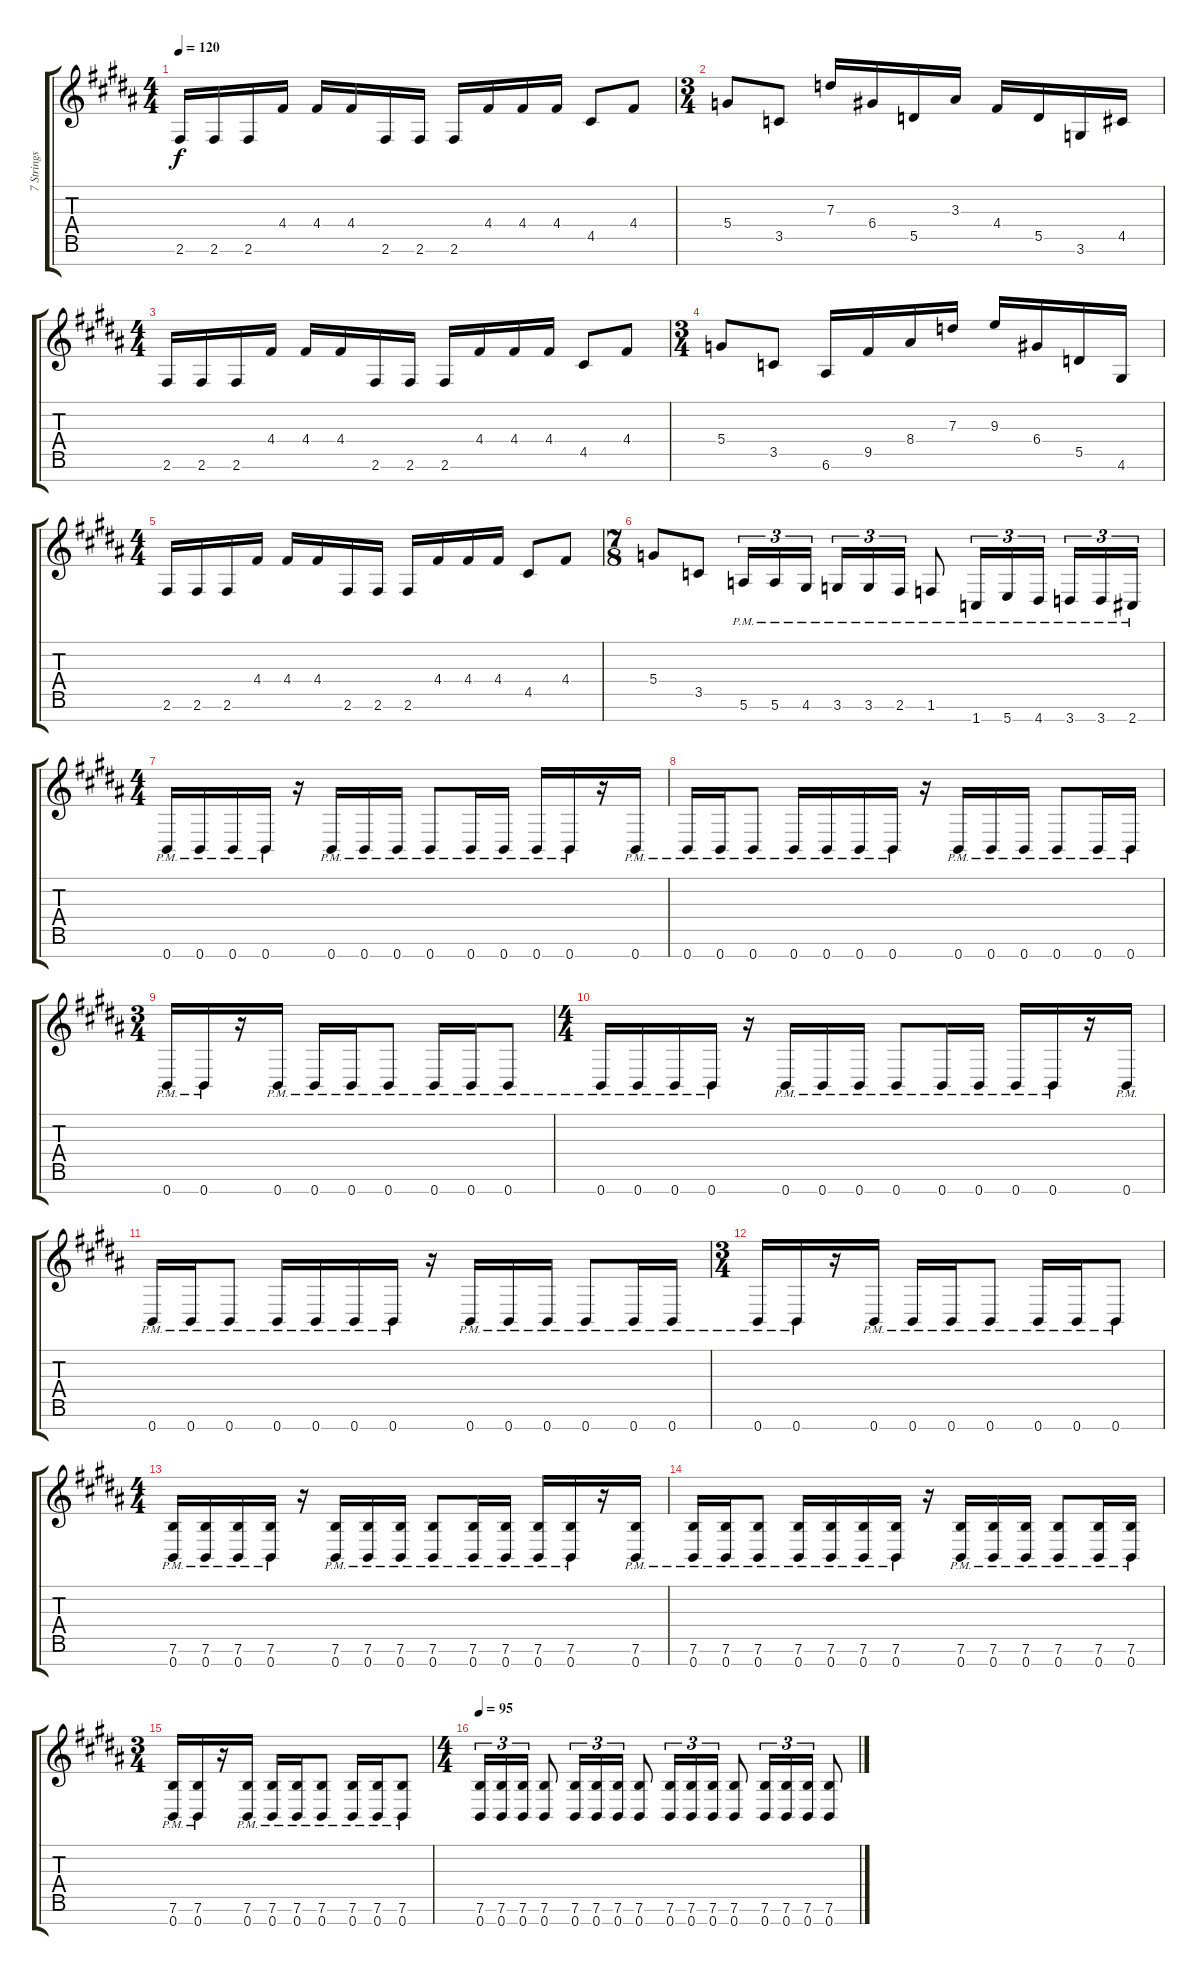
\track ("7 Strings Guitar - John Petrucci" "7 Strings ") {instrument distortionguitar}
\staff {score tabs}
\tuning (E4 B3 G3 D3 A2 E2 B1) {hide}
\ts (4 4)
\tempo 120
\clef g2
\ks b
2.6.16{dy f} 2.6.16 2.6.16 4.4.16 4.4.16 4.4.16 2.6.16 2.6.16 2.6.16 4.4.16 4.4.16 4.4.16 4.5.8 4.4.8 |
\ts (3 4)
5.4.8 3.5.8 7.3.16 6.4.16 5.5.16 3.3.16 4.4.16 5.5.16 3.6.16 4.5.16 |
\ts (4 4)
2.6.16 2.6.16 2.6.16 4.4.16 4.4.16 4.4.16 2.6.16 2.6.16 2.6.16 4.4.16 4.4.16 4.4.16 4.5.8 4.4.8 |
\ts (3 4)
5.4.8 3.5.8 6.6.16 9.5.16 8.4.16 7.3.16 9.3.16 6.4.16 5.5.16 4.6.16 |
\ts (4 4)
2.6.16 2.6.16 2.6.16 4.4.16 4.4.16 4.4.16 2.6.16 2.6.16 2.6.16 4.4.16 4.4.16 4.4.16 4.5.8 4.4.8 |
\ts (7 8)
5.4.8 3.5.8 5.6{pm}.16{tu (3 2)} 5.6{pm}.16{tu (3 2)} 4.6{pm}.16{tu (3 2)} 3.6{pm}.16{tu (3 2)} 3.6{pm}.16{tu (3 2)} 2.6{pm}.16{tu (3 2)} 1.6{pm}.8 1.7{pm}.16{tu (3 2)} 5.7{pm}.16{tu (3 2)} 4.7{pm}.16{tu (3 2)} 3.7{pm}.16{tu (3 2)} 3.7{pm}.16{tu (3 2)} 2.7{pm}.16{tu (3 2)} |
\ts (4 4)
0.7{pm}.16 0.7{pm}.16 0.7{pm}.16 0.7{pm}.16 r.16 0.7{pm}.16 0.7{pm}.16 0.7{pm}.16 0.7{pm}.8 0.7{pm}.16 0.7{pm}.16 0.7{pm}.16 0.7{pm}.16 r.16 0.7{pm}.16 |
0.7{pm}.16 0.7{pm}.16 0.7{pm}.8 0.7{pm}.16 0.7{pm}.16 0.7{pm}.16 0.7{pm}.16 r.16 0.7{pm}.16 0.7{pm}.16 0.7{pm}.16 0.7{pm}.8 0.7{pm}.16 0.7{pm}.16 |
\ts (3 4)
0.7{pm}.16 0.7{pm}.16 r.16 0.7{pm}.16 0.7{pm}.16 0.7{pm}.16 0.7{pm}.8 0.7{pm}.16 0.7{pm}.16 0.7{pm}.8 |
\ts (4 4)
0.7{pm}.16 0.7{pm}.16 0.7{pm}.16 0.7{pm}.16 r.16 0.7{pm}.16 0.7{pm}.16 0.7{pm}.16 0.7{pm}.8 0.7{pm}.16 0.7{pm}.16 0.7{pm}.16 0.7{pm}.16 r.16 0.7{pm}.16 |
0.7{pm}.16 0.7{pm}.16 0.7{pm}.8 0.7{pm}.16 0.7{pm}.16 0.7{pm}.16 0.7{pm}.16 r.16 0.7{pm}.16 0.7{pm}.16 0.7{pm}.16 0.7{pm}.8 0.7{pm}.16 0.7{pm}.16 |
\ts (3 4)
0.7{pm}.16 0.7{pm}.16 r.16 0.7{pm}.16 0.7{pm}.16 0.7{pm}.16 0.7{pm}.8 0.7{pm}.16 0.7{pm}.16 0.7{pm}.8 |
\ts (4 4)
(7.6 0.7{pm}).16 (7.6 0.7{pm}).16 (7.6 0.7{pm}).16 (7.6 0.7{pm}).16 r.16 (7.6 0.7{pm}).16 (7.6 0.7{pm}).16 (7.6 0.7{pm}).16 (7.6 0.7{pm}).8 (7.6 0.7{pm}).16 (7.6 0.7{pm}).16 (7.6 0.7{pm}).16 (7.6 0.7{pm}).16 r.16 (7.6 0.7{pm}).16 |
(7.6 0.7{pm}).16 (7.6 0.7{pm}).16 (7.6 0.7{pm}).8 (7.6 0.7{pm}).16 (7.6 0.7{pm}).16 (7.6 0.7{pm}).16 (7.6 0.7{pm}).16 r.16 (7.6 0.7{pm}).16 (7.6 0.7{pm}).16 (7.6 0.7{pm}).16 (7.6 0.7{pm}).8 (7.6 0.7{pm}).16 (7.6 0.7{pm}).16 |
\ts (3 4)
(7.6 0.7{pm}).16 (7.6 0.7{pm}).16 r.16 (7.6 0.7{pm}).16 (7.6 0.7{pm}).16 (7.6 0.7{pm}).16 (7.6 0.7{pm}).8 (7.6 0.7{pm}).16 (7.6 0.7{pm}).16 (7.6 0.7{pm}).8 |
\ts (4 4)
\tempo 95
(7.6 0.7).16{tu (3 2)} (7.6 0.7).16{tu (3 2)} (7.6 0.7).16{tu (3 2)} (7.6 0.7).8 (7.6 0.7).16{tu (3 2)} (7.6 0.7).16{tu (3 2)} (7.6 0.7).16{tu (3 2)} (7.6 0.7).8 (7.6 0.7).16{tu (3 2)} (7.6 0.7).16{tu (3 2)} (7.6 0.7).16{tu (3 2)} (7.6 0.7).8 (7.6 0.7).16{tu (3 2)} (7.6 0.7).16{tu (3 2)} (7.6 0.7).16{tu (3 2)} (7.6 0.7).8
